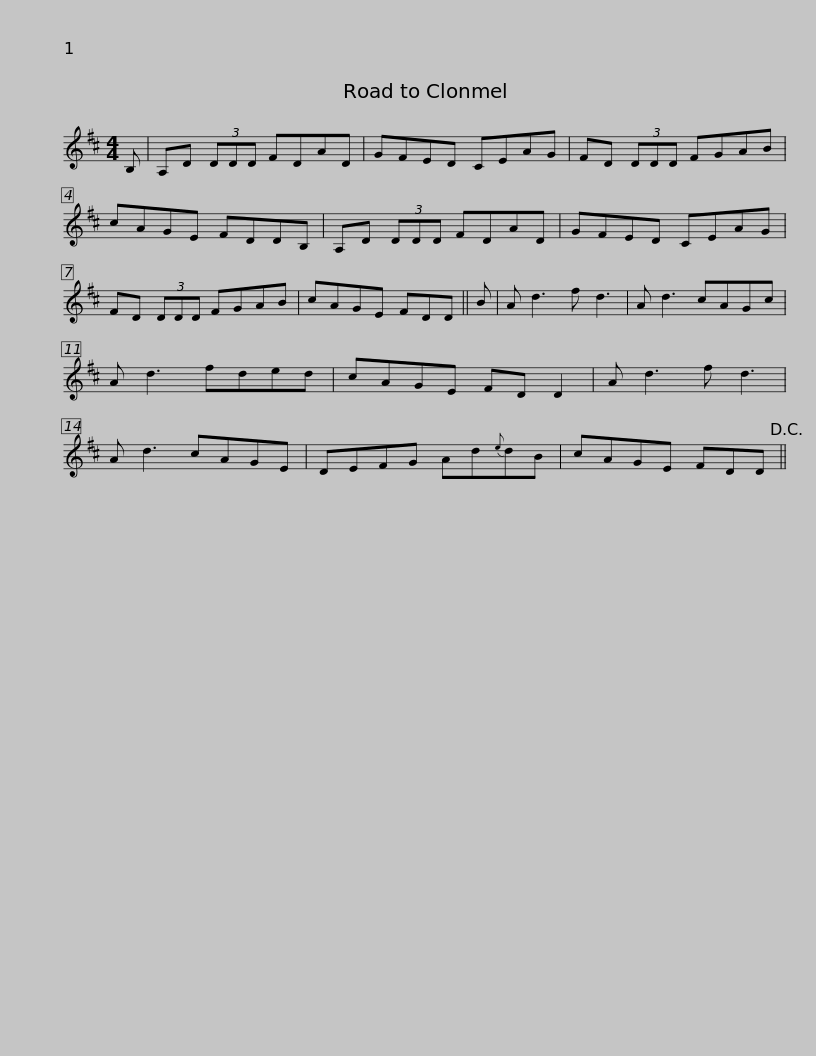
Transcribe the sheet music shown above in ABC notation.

X:1
L:1/8
M:4/4
I:linebreak $
K:D
V:1 treble
V:1
 B, | A,D (3DDD FDAD | GFED CEAG | FD (3DDD FGAB | cAGE FDDB, |$ %5
 A,D (3DDD FDAD | GFED CEAG | FD (3DDD FGAB | cAGE FDD || B | %10
 A d3 f d3 |$ A d3 cAGc | A d3 fded | cAGE FD D2 | A d3 f d3 | %15
 A d3 cAGE | DEFG Ad{e}dB |$ cAGE FDD!D.C.! || %18
